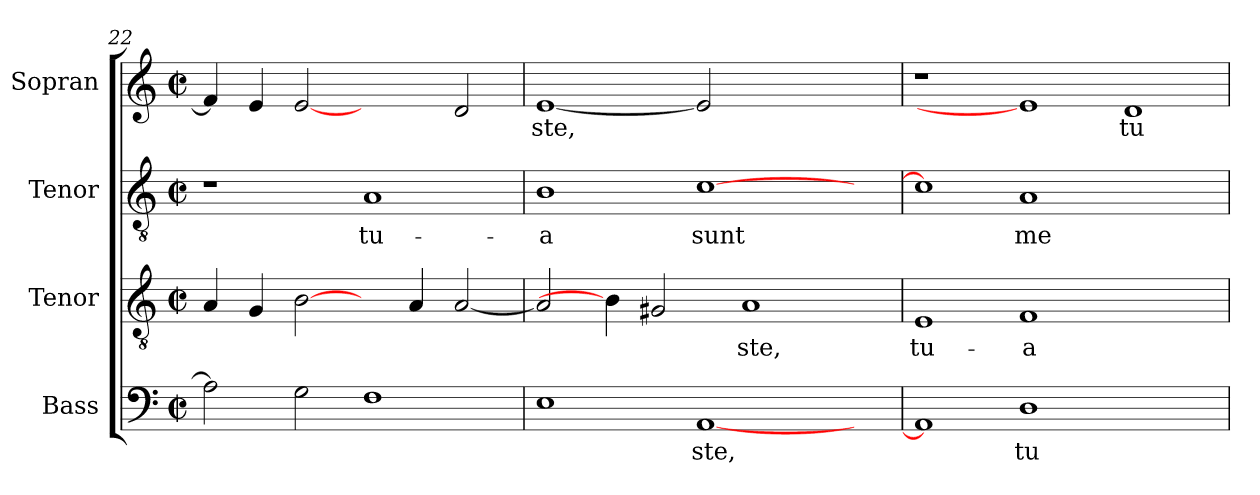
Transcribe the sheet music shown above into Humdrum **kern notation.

**kern	**text	**kern	**text	**kern	**text	**kern	**text
*part4	*part4	*part3	*part3	*part2	*part2	*part1	*part1
*staff4	*staff4	*staff3	*staff3	*staff2	*staff2	*staff1	*staff1
*I"Bass	*	*I"Tenor	*	*I"Tenor	*	*I"Sopran	*
*	*	*I'Tenor	*	*	*	*	*
!!LO:LB:g=z
*clefF4	*	*clefGv2	*	*clefGv2	*	*clefG2	*
*	*	*ITrd7c12	*	*ITrd7c12	*	*	*
*k[]	*	*k[]	*	*k[]	*	*k[]	*
*M2/2	*	*M2/2	*	*M2/2	*	*M2/2	*
*met(c|)	*	*met(c|)	*	*met(c|)	*	*met(c|)	*
=22	=22	=22	=22	=22	=22	=22	=22
2Ai\]	.	4AAi/	.	1r	.	4fi/]	.
.	.	4GGi/	.	.	.	4ei/	.
2Gi\	.	[2BBi\	.	.	.	[2ei	.
!	!	!	!	!	!LO:LY:b:color=#000000	!	!
1Fi	.	4ryy	.	1AAi	tu-	2ryy	.
.	.	4AAi/	.	.	.	.	.
.	.	[<2AAi/	.	.	.	2di/	.
=23	=23	=23	=23	=23	=23	=23	=23
!	!	!	!	!	!LO:LY:b:color=#000000	!	!
!	!	!	!	!	!	!	!LO:LY:b:color=#000000
1Ei	.	2AAi/]	.	1BBi	-a	[1ei	-ste,
.	.	4BBi\]	.	.	.	.	.
.	.	2GG#Xi/	.	.	.	.	.
!	!LO:LY:b:color=#000000	!	!	!	!	!	!
!	!	!	!	!	!LO:LY:b:color=#000000	!	!
[<1AAi	-ste,	.	.	[>1Ci	sunt	2ei]	.
!	!	!	!LO:LY:b:color=#000000	!	!	!	!
.	.	1AAi	-ste,	.	.	.	.
.	.	.	.	.	.	2.ryy	.
4ryy	.	.	.	4ryy	.	.	.
=24	=24	=24	=24	=24	=24	=24	=24
!	!	!	!LO:LY:b:color=#000000	!	!	!	!
1AAi]	.	1EEi	tu-	1Ci]	.	1r	.
!	!LO:LY:b:color=#000000	!	!	!	!	!	!
!	!	!	!LO:LY:b:color=#000000	!	!	!	!
!	!	!	!	!	!LO:LY:b:color=#000000	!	!
1Di	tu-	1FFi	-a	1AAi	me-	1ei]	.
!	!	!	!	!	!	!	!LO:LY:b:color=#000000
1ryy	.	1ryy	.	1ryy	.	1di	tu-
=	=	=	=	=	=	=	=
*-	*-	*-	*-	*-	*-	*-	*-
